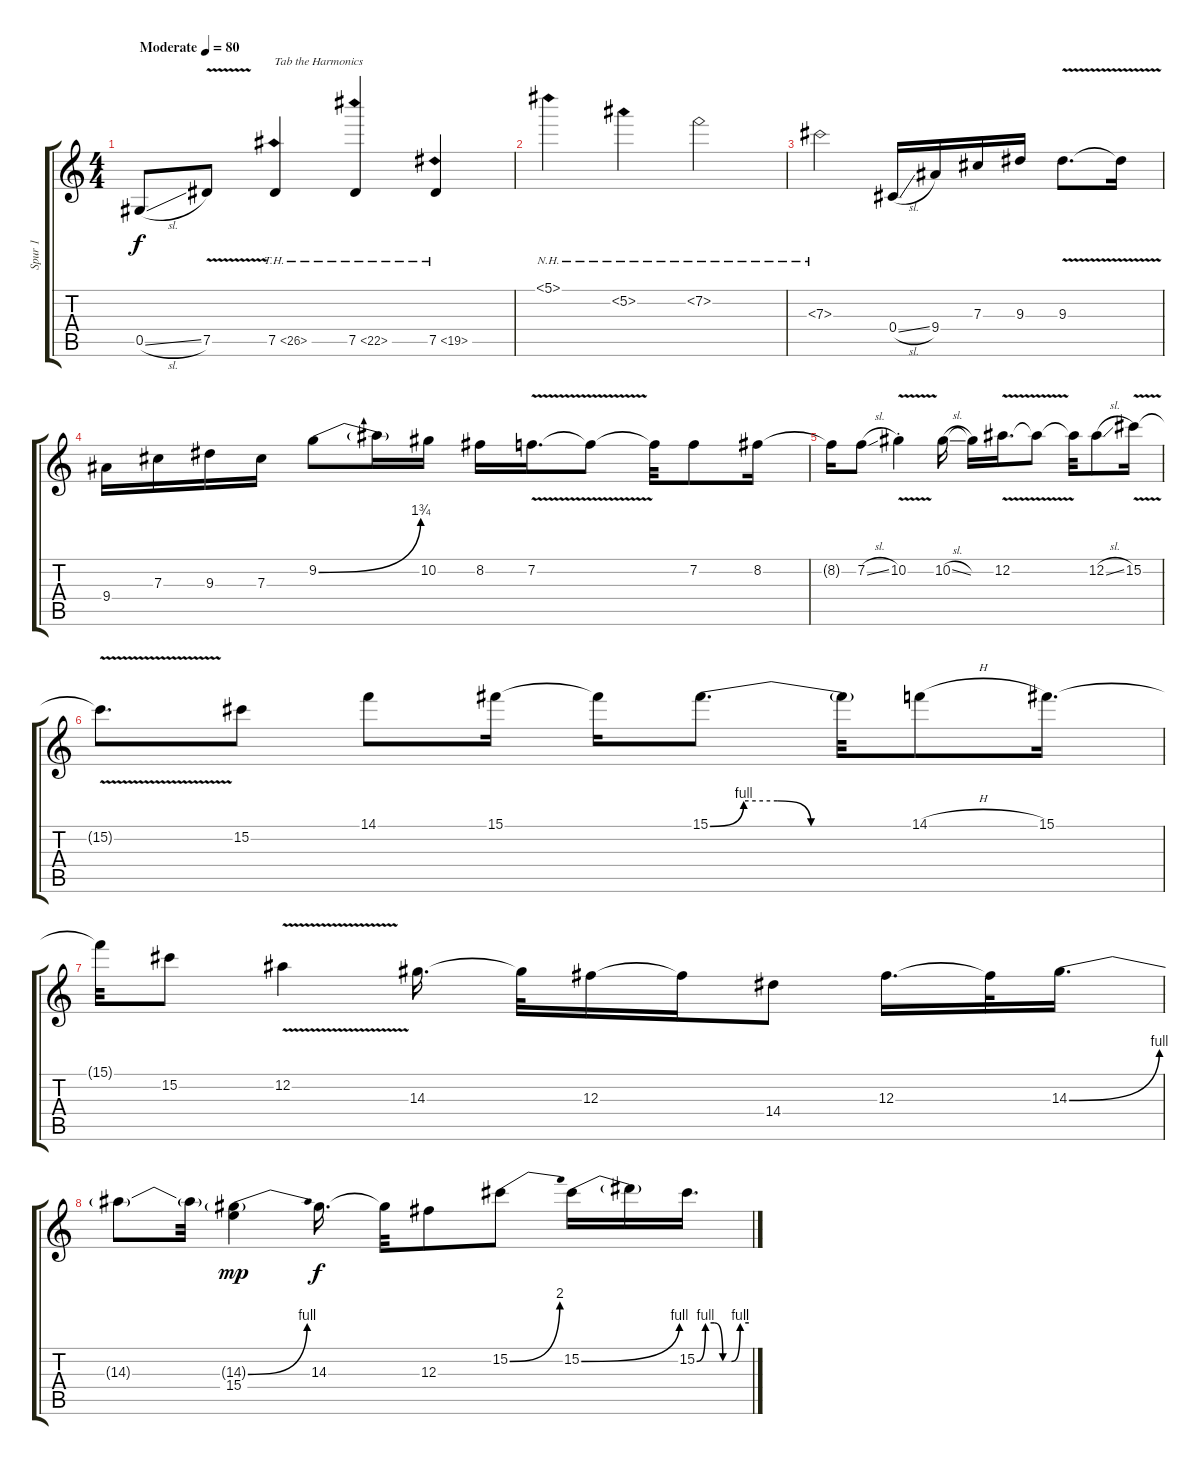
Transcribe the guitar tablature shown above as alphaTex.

\track ("Spur 1" "Spur 1") {instrument distortionguitar}
\staff {score tabs}
\tuning (Eb4 Bb3 Gb3 Db3 Ab2 Db2) {hide}
\ts (4 4)
\tempo (80 "Moderate")
\clef g2
\ks c
0.5{sl}.8{dy f instrument distortionguitar} 7.5{v}.8 7.5{th 19}.4{txt "Tab the Harmonics"} 7.5{th 15}.4 7.5{th 12}.4 |
5.1{nh}.4 5.2{nh}.4 7.2{nh}.2 |
7.3{nh}.2 0.4{sl}.16 9.4.16 7.3.16 9.3.16 9.3{v}.8{d} 9.3{t}.16 |
9.4.16 7.3.16 9.3.16 7.3.16 9.2{be (bend 0 0 60 7)}.8 9.2{t}.16 10.2.16 8.2.16 7.2{v}.16{d} 7.2{t}.8 7.2{t}.32 7.2.8 8.2.16 |
8.2{t}.16 7.2{sl}.8 10.2{v st}.4 10.2{sl}.16 10.2{t}.16 12.2{v}.16{d} 12.2{t}.8 12.2{t}.32 12.2{sl}.8 15.2{v}.16 |
15.2{t}.8{d} 15.2.8 14.1.8 15.1.16 15.1{t}.16 15.1{be (custom 0 0 10 4 20 4 30 0 60 0)}.8{d} 15.1{t}.32 14.1{h}.8 15.1.16{d} |
15.1{t}.32 15.2.8 12.2{v}.4 14.3.16{d} 14.3{t}.32 12.3.16 12.3{t}.16 14.4.8 12.3.16{d} 12.3{t}.32 14.3{be (bend 0 0 60 4)}.16{d} |
14.3{t}.8 14.3{t}.32 (14.3{be (bend 0 0 60 4) g} 15.4).4{dy mp} 14.3.16{d dy f} 14.3{t}.32 12.3.8 15.2{be (bend 0 0 60 8)}.8 15.2{be (bend 0 0 60 4)}.16 15.2{t}.16 15.2{be (custom 0 0 10 4 20 4 30 0 40 0 50 4 60 4)}.16{d}
